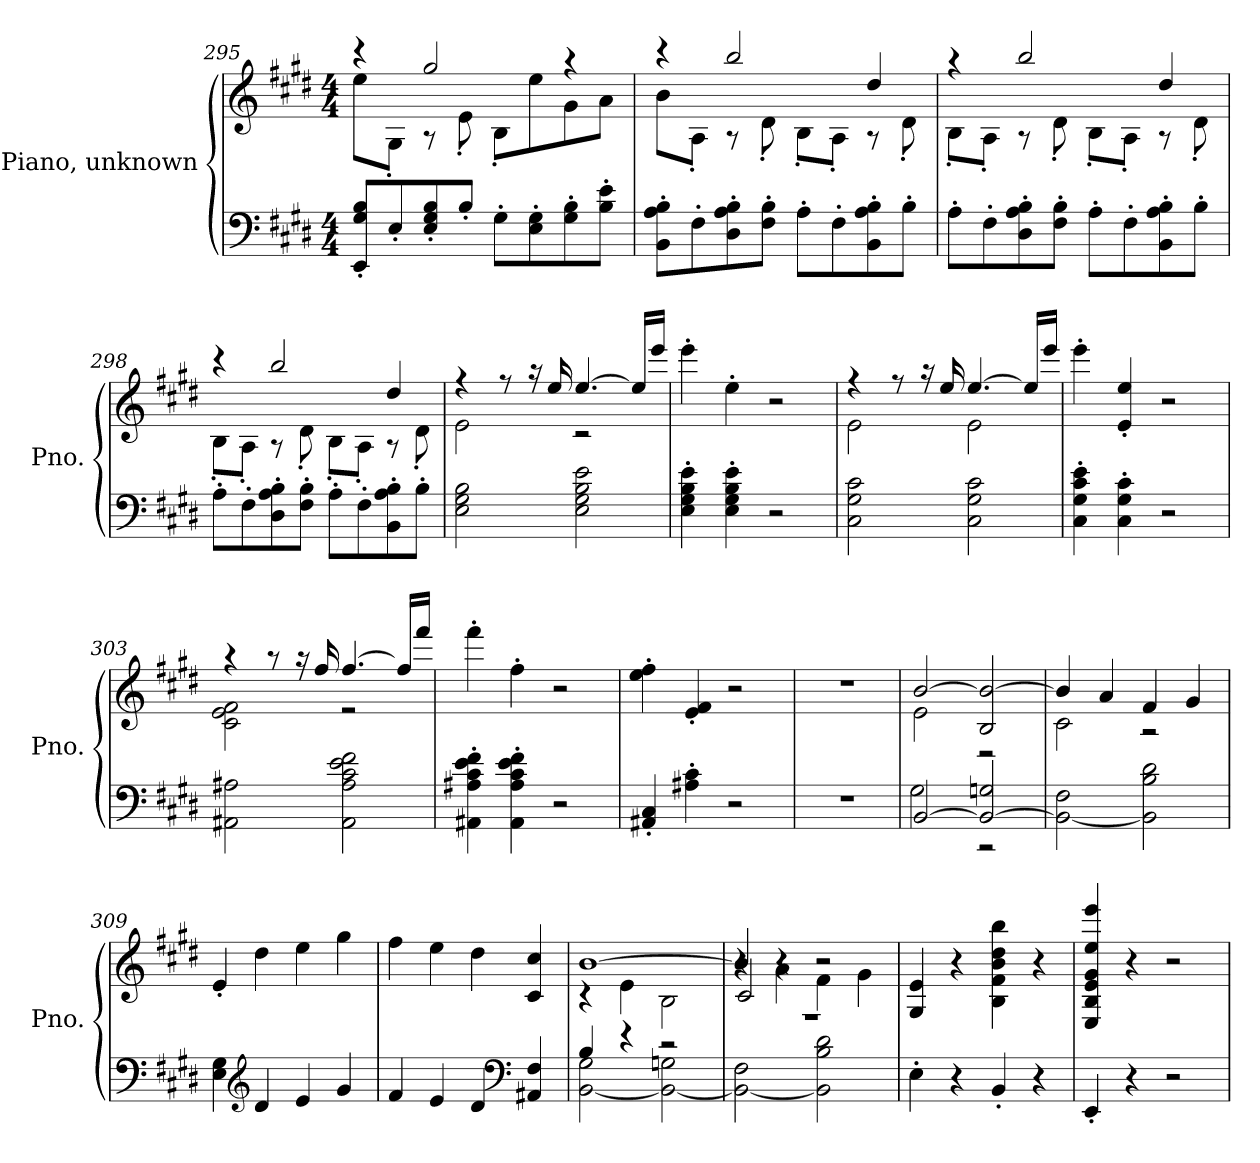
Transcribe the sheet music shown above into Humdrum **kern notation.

**kern	**kern
*part1	*part1
*staff2	*staff1
*I"Piano, unknown	*
*I'Pno.	*
!!LO:LB:g=z
*clefF4	*clefG2
*k[f#c#g#d#]	*k[f#c#g#d#]
*M4/4	*M4/4
=295	=295
*	*^
8EE/' 8G#/' 8B/'L	4r	8ee\L
8E'/	.	8G#'\J
8E/' 8G#/' 8B/'	2gg#/	8r
8B'/J	.	8e'\
8G#'\L	.	8B'\L
8E\' 8G#\'	.	8ee\
8G#\' 8B\'	4r	8g#\
8B\' 8e\'J	.	8a\J
=296	=296	=296
8BB\' 8A\' 8B\'L	4r	8b\L
8F#'\	.	8A'\J
8D#\' 8A\' 8B\'	2bb/	8r
8F#\' 8B\'J	.	8d#'\
8A'\L	.	8B'\L
8F#'\	.	8A'\J
8BB\' 8A\' 8B\'	4dd#/	8r
8B'\J	.	8d#'\
=297	=297	=297
8A'\L	4r	8B'\L
8F#'\	.	8A'\J
8D#\' 8A\' 8B\'	2bb/	8r
8F#\' 8B\'J	.	8d#'\
8A'\L	.	8B'\L
8F#'\	.	8A'\J
8BB\' 8A\' 8B\'	4dd#/	8r
8B'\J	.	8d#'\
=298	=298	=298
8A'\L	4r	8B'\L
8F#'\	.	8A'\J
8D#\' 8A\' 8B\'	2bb/	8r
8F#\' 8B\'J	.	8d#'\
8A'\L	.	8B'\L
8F#'\	.	8A'\J
8BB\' 8A\' 8B\'	4dd#/	8r
8B'\J	.	8d#'\
!!LO:LB:g=z	!!
=299	=299	=299
2E\ 2G#\ 2B\	4r	2e\
.	8r	.
.	16r	.
.	16ee/	.
2E\ 2G#\ 2B\ 2e\	[4.ee/	2r
.	16ee/LL]	.
.	16eee/JJ	.
*	*v	*v
=300	=300
4E\' 4G#\' 4B\' 4e\'	4eee'\
4E\' 4G#\' 4B\' 4e\'	4ee'\
2r	2r
=301	=301
*	*^
2C#\ 2G#\ 2c#\	4r	2e\
.	8r	.
.	16r	.
.	16ee/	.
2C#\ 2G#\ 2c#\	[4.ee/	2e\
.	16ee/LL]	.
.	16eee/JJ	.
*	*v	*v
=302	=302
4C#\' 4G#\' 4c#\' 4e\'	4eee'\
4C#\' 4G#\' 4c#\'	4e/' 4ee/'
2r	2r
=303	=303
*	*^
2AA#X\ 2A#X\	4r	2c#\ 2e\ 2f#\
.	8r	.
.	16r	.
.	16ff#/	.
2AA#\ 2A#\ 2c#\ 2e\ 2f#\	[4.ff#/	2r
.	16ff#/LL]	.
.	16fff#/JJ	.
*	*v	*v
=304	=304
4AA#X\' 4A#X\' 4c#\' 4e\' 4f#\'	4fff#'\
4AA#\' 4A#\' 4c#\' 4e\' 4f#\'	4ff#'\
2r	2r
!!LO:PB:g=z
=305	=305
4AA#X/' 4C#/'	4ee\' 4ff#\'
4A#X\' 4c#\'	4e/' 4f#/'
2r	2r
=306	=306
1r	1r
=307	=307
*^	*^
[2BB/	2G#\	[2b/	2e\
2BB/_ 2Gn/	2r	2B/ 2b/_	2r
*v	*v	*	*
=308	=308	=308
2BB\_ 2F#\	4b/]	2c#\
.	4a/	.
2BB\] 2B\ 2d#\	4f#/	2r
.	4g#/	.
*	*v	*v
=309	=309
4E\ 4G#\	4e'/
*clefG2	*
4d#/	4dd#\
4e/	4ee\
4g#/	4gg#\
=310	=310
4f#/	4ff#\
4e/	4ee\
4d#/	4dd#\
*clefF4	*
4AA#X/ 4F#/	4c#/ 4cc#/
=311	=311
*^	*^
4B/	[2BB\ 2G#\	[1b	4r
4r	.	.	4e\
2r	2BB\_ 2Gn\	.	2B\
=312	=312	=312	=312
*	*	*	*^
1r	2BB\_ 2F#\	4b/]	4r	2c#/
.	.	4r	4a\	.
.	2BB\] 2B\ 2d#\	2r	4f#\	2r
.	.	.	4g#\	.
*v	*v	*	*	*
*	*v	*v	*v
!!LO:LB:g=z
=313	=313
4E'\	4G#/ 4e/
4r	4r
4BB'/	4B\ 4f#\ 4b\ 4dd#\ 4bb\
4r	4r
=314	=314
4EE'/	4E/ 4B/ 4e/ 4g#/ 4ee/ 4eee/
4r	4r
2r	2r
=	=
*-	*-
